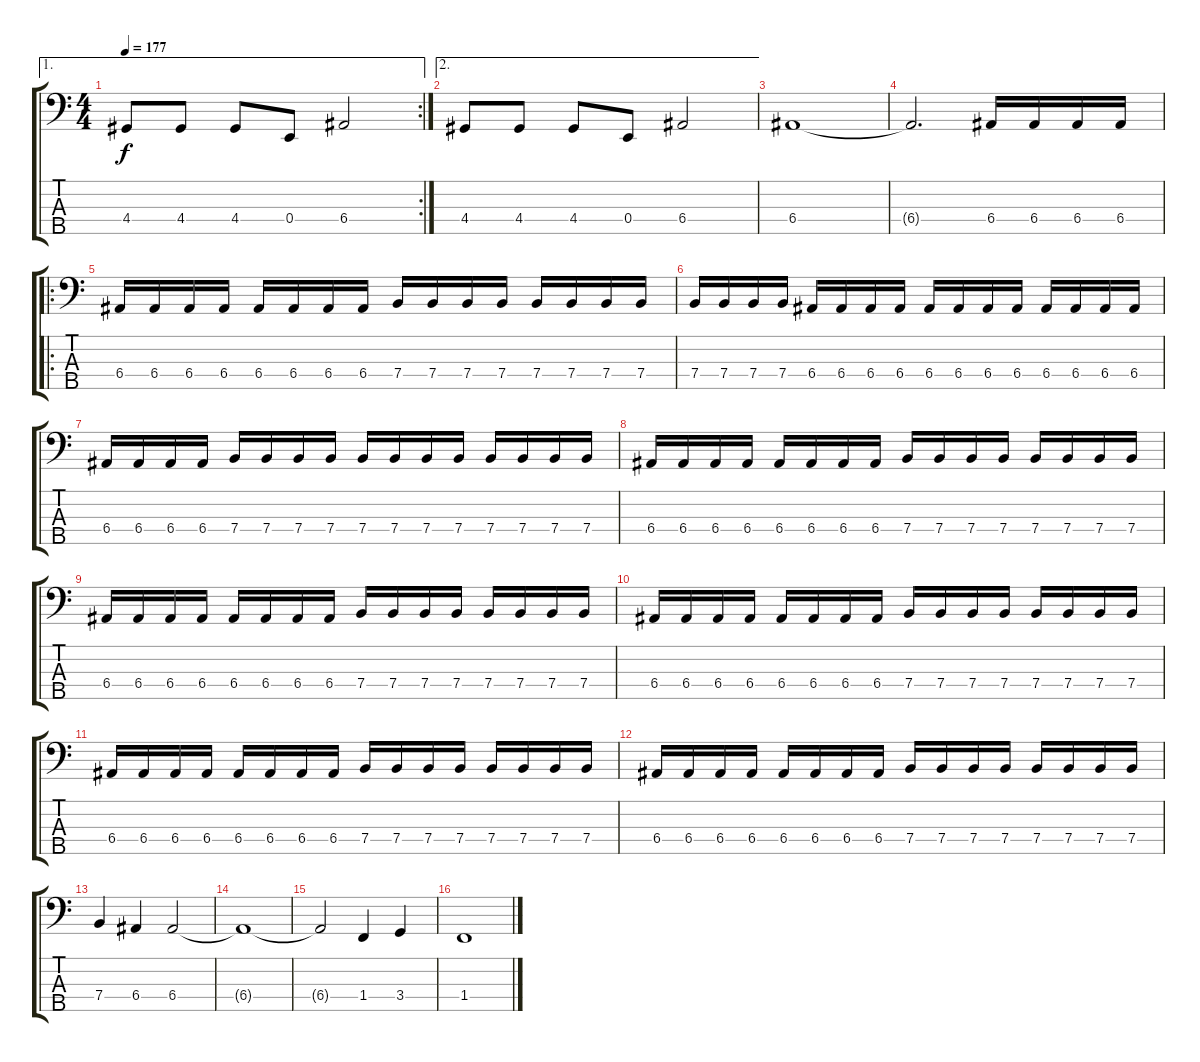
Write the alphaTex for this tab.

\track "" {instrument electricbasspick}
\staff {score tabs}
\tuning (G2 D2 A1 E1 B0) {hide}
\ae 1
\rc 2
\ts (4 4)
\tempo 177
\clef f4
\ks c
4.4.8{dy f} 4.4.8 4.4.8 0.4.8 6.4.2 |
\ae 2
4.4.8 4.4.8 4.4.8 0.4.8 6.4.2 |
6.4.1 |
6.4{t}.2{d} 6.4.16 6.4.16 6.4.16 6.4.16 |
\ro
6.4.16 6.4.16 6.4.16 6.4.16 6.4.16 6.4.16 6.4.16 6.4.16 7.4.16 7.4.16 7.4.16 7.4.16 7.4.16 7.4.16 7.4.16 7.4.16 |
7.4.16 7.4.16 7.4.16 7.4.16 6.4.16 6.4.16 6.4.16 6.4.16 6.4.16 6.4.16 6.4.16 6.4.16 6.4.16 6.4.16 6.4.16 6.4.16 |
6.4.16 6.4.16 6.4.16 6.4.16 7.4.16 7.4.16 7.4.16 7.4.16 7.4.16 7.4.16 7.4.16 7.4.16 7.4.16 7.4.16 7.4.16 7.4.16 |
6.4.16 6.4.16 6.4.16 6.4.16 6.4.16 6.4.16 6.4.16 6.4.16 7.4.16 7.4.16 7.4.16 7.4.16 7.4.16 7.4.16 7.4.16 7.4.16 |
6.4.16 6.4.16 6.4.16 6.4.16 6.4.16 6.4.16 6.4.16 6.4.16 7.4.16 7.4.16 7.4.16 7.4.16 7.4.16 7.4.16 7.4.16 7.4.16 |
6.4.16 6.4.16 6.4.16 6.4.16 6.4.16 6.4.16 6.4.16 6.4.16 7.4.16 7.4.16 7.4.16 7.4.16 7.4.16 7.4.16 7.4.16 7.4.16 |
6.4.16 6.4.16 6.4.16 6.4.16 6.4.16 6.4.16 6.4.16 6.4.16 7.4.16 7.4.16 7.4.16 7.4.16 7.4.16 7.4.16 7.4.16 7.4.16 |
6.4.16 6.4.16 6.4.16 6.4.16 6.4.16 6.4.16 6.4.16 6.4.16 7.4.16 7.4.16 7.4.16 7.4.16 7.4.16 7.4.16 7.4.16 7.4.16 |
7.4.4 6.4.4 6.4.2 |
6.4{t}.1 |
6.4{t}.2 1.4.4 3.4.4 |
1.4.1
